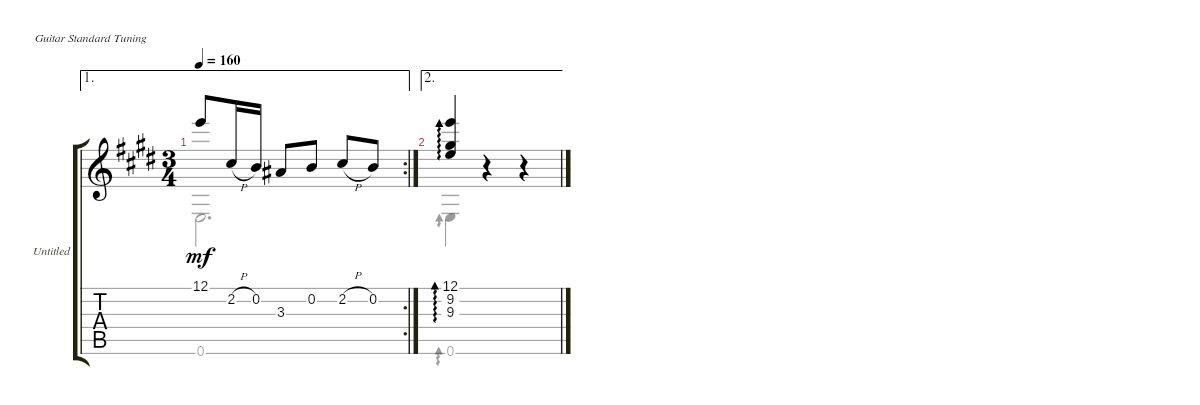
\bracketExtendMode groupsimilarinstruments
\firstSystemTrackNameOrientation horizontal
\otherSystemsTrackNameOrientation horizontal
\track ("Untitled" "Untitled") {instrument acousticguitarnylon}
\staff {score tabs}
\tuning (E4 B3 G3 D3 A2 E2)
\voice
\ae 1
\rc 2
\ts (3 4)
\tempo 160
\clef g2
\ks e
12.1.8{dy mf} 2.2{h}.16 0.2.16 3.3.8 0.2.8 2.2{h}.8 0.2.8 |
\ae 2
(12.1 9.2 9.3).4{ad 0} r.4 r.4
\voice
\clef g2
\ottava regular
\simile none
\ks e
0.6.2{d dy mf} |
0.6.4{ad 0} r.4 r.4
